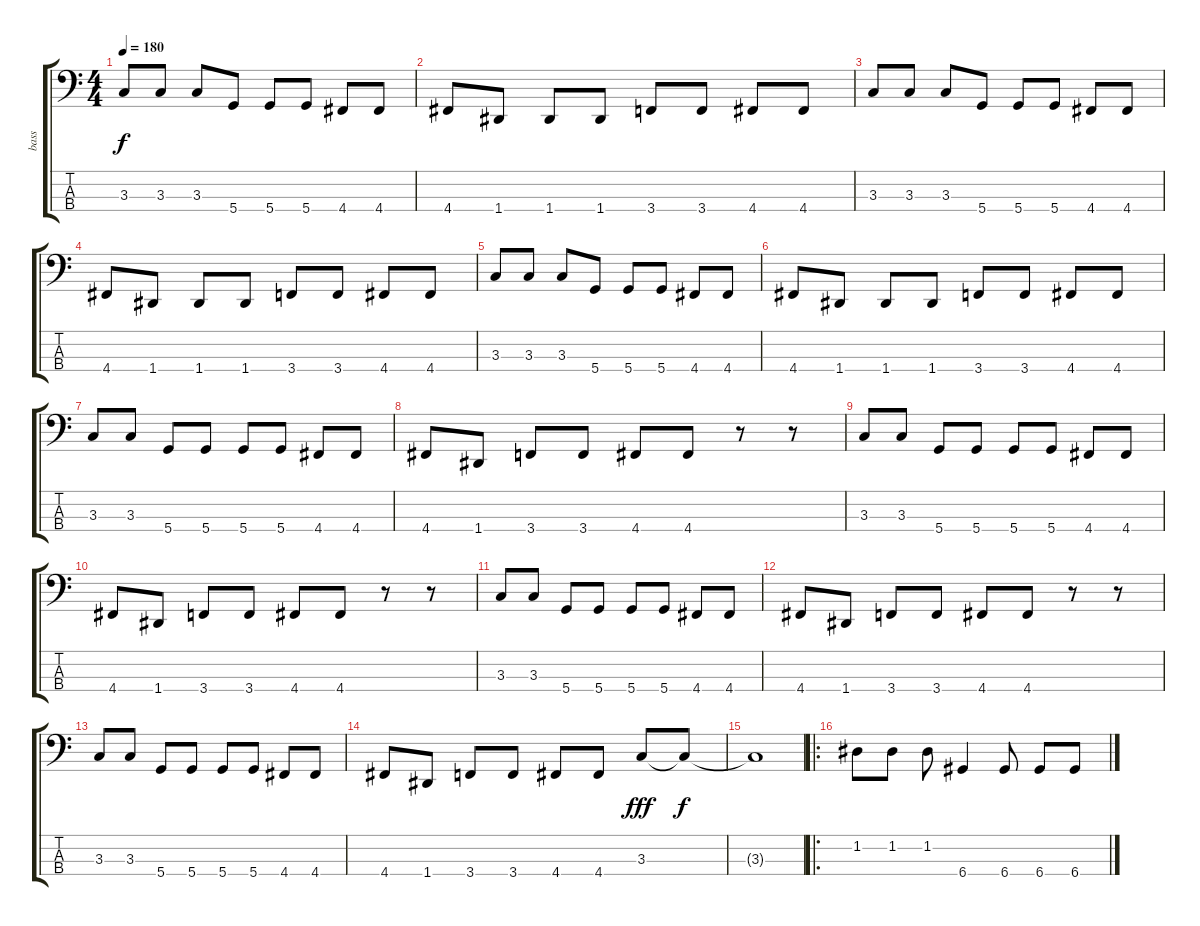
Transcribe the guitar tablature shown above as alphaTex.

\track ("bass" "bass") {instrument electricbasspick}
\staff {score tabs}
\tuning (G2 D2 A1 D1) {hide}
\ts (4 4)
\tempo 180
\clef f4
\ks c
3.3.8{dy f} 3.3.8 3.3.8 5.4.8 5.4.8 5.4.8 4.4.8 4.4.8 |
4.4.8 1.4.8 1.4.8 1.4.8 3.4.8 3.4.8 4.4.8 4.4.8 |
3.3.8 3.3.8 3.3.8 5.4.8 5.4.8 5.4.8 4.4.8 4.4.8 |
4.4.8 1.4.8 1.4.8 1.4.8 3.4.8 3.4.8 4.4.8 4.4.8 |
3.3.8 3.3.8 3.3.8 5.4.8 5.4.8 5.4.8 4.4.8 4.4.8 |
4.4.8 1.4.8 1.4.8 1.4.8 3.4.8 3.4.8 4.4.8 4.4.8 |
3.3.8 3.3.8 5.4.8 5.4.8 5.4.8 5.4.8 4.4.8 4.4.8 |
4.4.8 1.4.8 3.4.8 3.4.8 4.4.8 4.4.8 r.8 r.8 |
3.3.8 3.3.8 5.4.8 5.4.8 5.4.8 5.4.8 4.4.8 4.4.8 |
4.4.8 1.4.8 3.4.8 3.4.8 4.4.8 4.4.8 r.8 r.8 |
3.3.8 3.3.8 5.4.8 5.4.8 5.4.8 5.4.8 4.4.8 4.4.8 |
4.4.8 1.4.8 3.4.8 3.4.8 4.4.8 4.4.8 r.8 r.8 |
3.3.8 3.3.8 5.4.8 5.4.8 5.4.8 5.4.8 4.4.8 4.4.8 |
4.4.8 1.4.8 3.4.8 3.4.8 4.4.8 4.4.8 3.3.8{dy fff} 3.3{t}.8{dy f} |
3.3{t}.1 |
\ro
1.2.8 1.2.8 1.2.8 6.4.4 6.4.8 6.4.8 6.4.8
